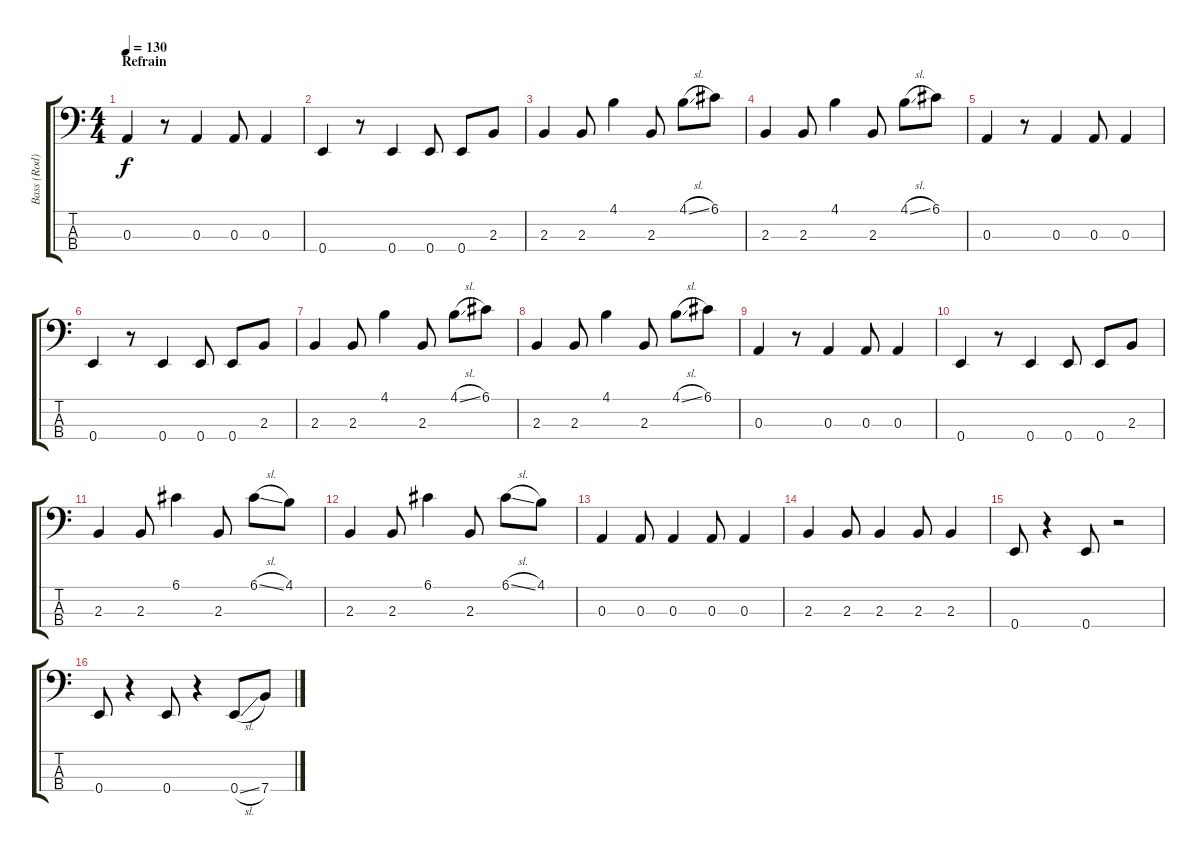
\track ("Bass (Rod)" "Bass (Rod)") {instrument electricbasspick}
\staff {score tabs}
\tuning (G2 D2 A1 E1) {hide}
\ts (4 4)
\section ("" "Refrain")
\tempo 130
\clef f4
\ks c
0.3.4{dy f} r.8 0.3.4 0.3.8 0.3.4 |
0.4.4 r.8 0.4.4 0.4.8 0.4.8 2.3.8 |
2.3.4 2.3.8 4.1.4 2.3.8 4.1{sl}.8 6.1.8 |
2.3.4 2.3.8 4.1.4 2.3.8 4.1{sl}.8 6.1.8 |
0.3.4 r.8 0.3.4 0.3.8 0.3.4 |
0.4.4 r.8 0.4.4 0.4.8 0.4.8 2.3.8 |
2.3.4 2.3.8 4.1.4 2.3.8 4.1{sl}.8 6.1.8 |
2.3.4 2.3.8 4.1.4 2.3.8 4.1{sl}.8 6.1.8 |
0.3.4 r.8 0.3.4 0.3.8 0.3.4 |
0.4.4 r.8 0.4.4 0.4.8 0.4.8 2.3.8 |
2.3.4 2.3.8 6.1.4 2.3.8 6.1{sl}.8 4.1.8 |
2.3.4 2.3.8 6.1.4 2.3.8 6.1{sl}.8 4.1.8 |
0.3.4 0.3.8 0.3.4 0.3.8 0.3.4 |
2.3.4 2.3.8 2.3.4 2.3.8 2.3.4 |
0.4.8 r.4 0.4.8 r.2 |
0.4.8 r.4 0.4.8 r.4 0.4{sl}.8 7.4.8
